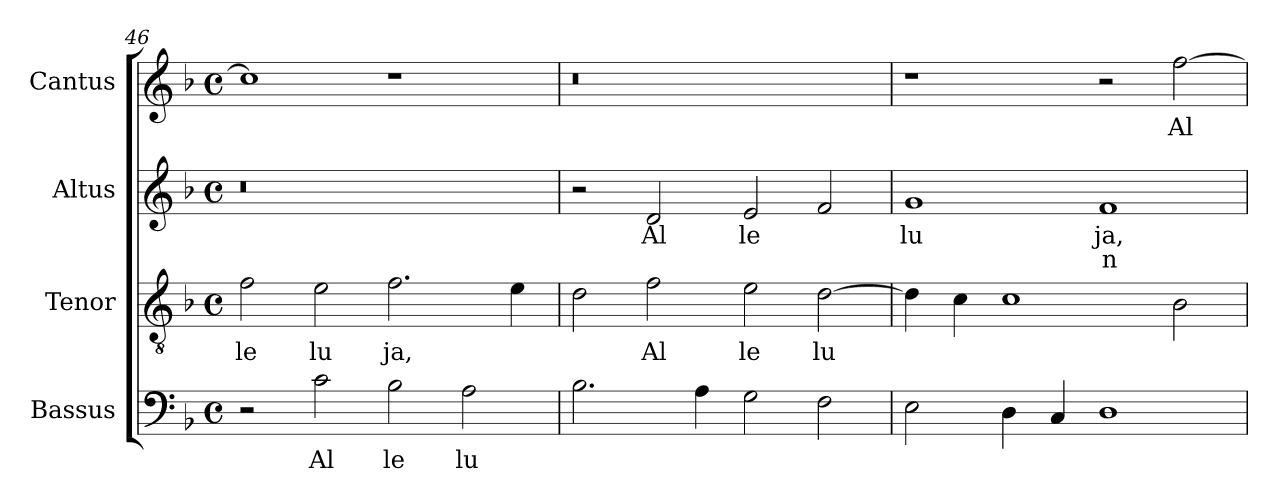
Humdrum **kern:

**kern	**text	**kern	**text	**kern	**text	**text	**kern	**text
*part4	*part4	*part3	*part3	*part2	*part2	*part2	*part1	*part1
*staff4	*staff4	*staff3	*staff3	*staff2	*staff2	*staff2	*staff1	*staff1
*I"Bassus	*	*I"Tenor	*	*I"Altus	*	*	*I"Cantus	*
*clefF4	*	*clefGv2	*	*clefG2	*	*	*clefG2	*
*k[b-]	*	*k[b-]	*	*k[b-]	*	*	*k[b-]	*
*F:	*	*F:	*	*F:	*	*	*F:	*
*M4/4	*	*M4/4	*	*M4/4	*	*	*M4/4	*
*met(c)	*	*met(c)	*	*met(c)	*	*	*met(c)	*
=46	=46	=46	=46	=46	=46	=46	=46	=46
!	!	!	!LO:LY:b:cj	!	!	!	!	!
2r	.	2f\	le	0r	.	.	1cc]	.
!	!LO:LY:b:cj	!	!LO:LY:b:cj	!	!	!	!	!
2c\	Al	2e\	lu	.	.	.	.	.
!	!LO:LY:b:cj	!	!LO:LY:b:cj	!	!	!	!	!
2B-\	le	2.f\	ja,	.	.	.	1r	.
!	!LO:LY:b:cj	!	!	!	!	!	!	!
2A\	lu	.	.	.	.	.	.	.
.	.	4e\	.	.	.	.	.	.
=47	=47	=47	=47	=47	=47	=47	=47	=47
2.B-\	.	2d\	.	2r	.	.	0r	.
!	!	!	!LO:LY:b:cj	!	!LO:LY:b:cj	!	!	!
.	.	2f\	Al	2d/	Al	.	.	.
4A\	.	.	.	.	.	.	.	.
!	!	!	!LO:LY:b:cj	!	!LO:LY:b:cj	!	!	!
2G\	.	2e\	le	2e/	le	.	.	.
!	!	!	!LO:LY:b:cj	!	!	!	!	!
2F\	.	[>2d\	lu	2f/	.	.	.	.
!!LO:PB:g=z
=48	=48	=48	=48	=48	=48	=48	=48	=48
!	!	!	!	!	!LO:LY:b:cj	!	!	!
2E\	.	4d\]	.	1g	lu	.	1r	.
.	.	4c\	.	.	.	.	.	.
4D\	.	1c	.	.	.	.	.	.
4C/	.	.	.	.	.	.	.	.
!	!	!	!	!	!LO:LY:b:cj	!LO:LY:b	!	!
1D	.	.	.	1f	ja,	n-	2r	.
!	!	!	!	!	!	!	!	!LO:LY:b:cj
.	.	2B-\	.	.	.	.	[>2ff\	Al
=	=	=	=	=	=	=	=	=
*-	*-	*-	*-	*-	*-	*-	*-	*-
